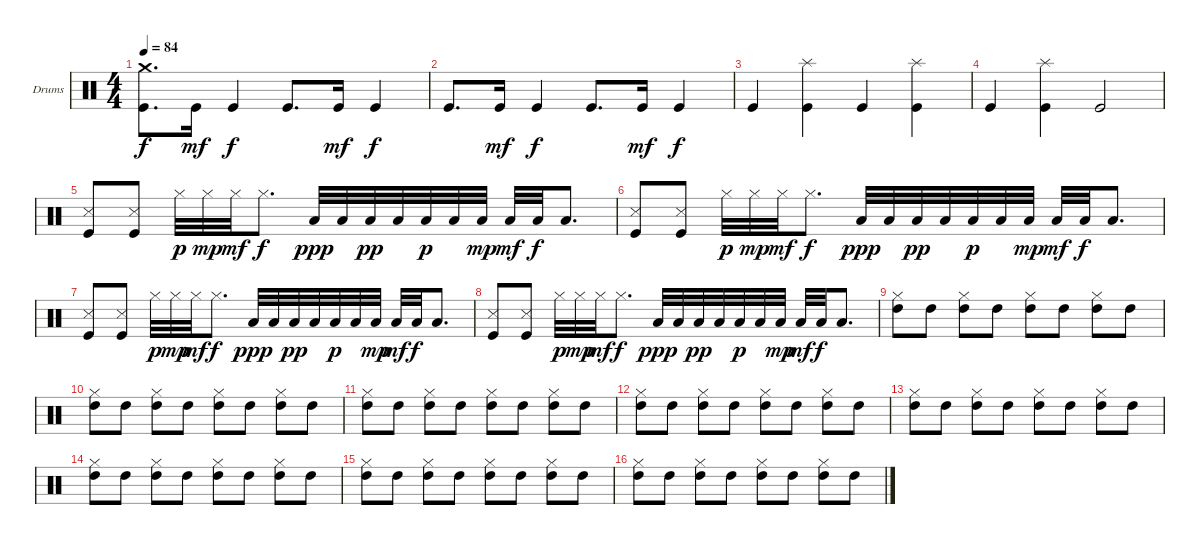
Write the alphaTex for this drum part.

\bracketExtendMode groupsimilarinstruments
\firstSystemTrackNameOrientation horizontal
\otherSystemsTrackNameOrientation horizontal
\track ("Drumkit" "Drums") {instrument percussion}
\staff {score}
\articulation defaults
\ts (4 4)
\tempo 84
\clef neutral
\ks c
("Kick (hit)" "Crash medium (hit)").8{d dy f} "Kick (hit)".16{dy mf} "Kick (hit)".4{dy f} "Kick (hit)".8{d} "Kick (hit)".16{dy mf} "Kick (hit)".4{dy f} |
"Kick (hit)".8{d} "Kick (hit)".16{dy mf} "Kick (hit)".4{dy f} "Kick (hit)".8{d} "Kick (hit)".16{dy mf} "Kick (hit)".4{dy f} |
"Kick (hit)".4 ("Kick (hit)" "Splash (hit)").4 "Kick (hit)".4 ("Kick (hit)" "Splash (hit)").4 |
"Kick (hit)".4 ("Kick (hit)" "Splash (hit)").4 "Kick (hit)".2 |
("Snare (side stick) 3" "Kick (hit)").8 ("Snare (side stick) 3" "Kick (hit)").8 "Hi-Hat (closed)".32{dy p} "Hi-Hat (closed)".32{dy mp} "Hi-Hat (closed)".32{dy mf} "Hi-Hat (closed)".8{d dy f} "Low Tom (hit)".32{dy ppp} "Low Tom (hit)".32 "Low Tom (hit)".32{dy pp} "Low Tom (hit)".32 "Low Tom (hit)".32{dy p} "Low Tom (hit)".32 "Low Tom (hit)".32{dy mp} "Low Tom (hit)".32{dy mf} "Low Tom (hit)".32{dy f} "Low Tom (hit)".8{d} |
("Snare (side stick) 3" "Kick (hit)").8 ("Snare (side stick) 3" "Kick (hit)").8 "Hi-Hat (closed)".32{dy p} "Hi-Hat (closed)".32{dy mp} "Hi-Hat (closed)".32{dy mf} "Hi-Hat (closed)".8{d dy f} "Low Tom (hit)".32{dy ppp} "Low Tom (hit)".32 "Low Tom (hit)".32{dy pp} "Low Tom (hit)".32 "Low Tom (hit)".32{dy p} "Low Tom (hit)".32 "Low Tom (hit)".32{dy mp} "Low Tom (hit)".32{dy mf} "Low Tom (hit)".32{dy f} "Low Tom (hit)".8{d} |
("Snare (side stick) 3" "Kick (hit)").8 ("Snare (side stick) 3" "Kick (hit)").8 "Hi-Hat (closed)".32{dy p} "Hi-Hat (closed)".32{dy mp} "Hi-Hat (closed)".32{dy mf} "Hi-Hat (closed)".8{d dy f} "Low Tom (hit)".32{dy ppp} "Low Tom (hit)".32 "Low Tom (hit)".32{dy pp} "Low Tom (hit)".32 "Low Tom (hit)".32{dy p} "Low Tom (hit)".32 "Low Tom (hit)".32{dy mp} "Low Tom (hit)".32{dy mf} "Low Tom (hit)".32{dy f} "Low Tom (hit)".8{d} |
("Snare (side stick) 3" "Kick (hit)").8 ("Snare (side stick) 3" "Kick (hit)").8 "Hi-Hat (closed)".32{dy p} "Hi-Hat (closed)".32{dy mp} "Hi-Hat (closed)".32{dy mf} "Hi-Hat (closed)".8{d dy f} "Low Tom (hit)".32{dy ppp} "Low Tom (hit)".32 "Low Tom (hit)".32{dy pp} "Low Tom (hit)".32 "Low Tom (hit)".32{dy p} "Low Tom (hit)".32 "Low Tom (hit)".32{dy mp} "Low Tom (hit)".32{dy mf} "Low Tom (hit)".32{dy f} "Low Tom (hit)".8{d} |
("High Tom (hit)" "Hi-Hat (closed)").8 "High Tom (hit)".8 ("High Tom (hit)" "Hi-Hat (closed)").8 "High Tom (hit)".8 ("High Tom (hit)" "Hi-Hat (closed)").8 "High Tom (hit)".8 ("High Tom (hit)" "Hi-Hat (closed)").8 "High Tom (hit)".8 |
("High Tom (hit)" "Hi-Hat (closed)").8 "High Tom (hit)".8 ("High Tom (hit)" "Hi-Hat (closed)").8 "High Tom (hit)".8 ("High Tom (hit)" "Hi-Hat (closed)").8 "High Tom (hit)".8 ("High Tom (hit)" "Hi-Hat (closed)").8 "High Tom (hit)".8 |
("High Tom (hit)" "Hi-Hat (closed)").8 "High Tom (hit)".8 ("High Tom (hit)" "Hi-Hat (closed)").8 "High Tom (hit)".8 ("High Tom (hit)" "Hi-Hat (closed)").8 "High Tom (hit)".8 ("High Tom (hit)" "Hi-Hat (closed)").8 "High Tom (hit)".8 |
("High Tom (hit)" "Hi-Hat (closed)").8 "High Tom (hit)".8 ("High Tom (hit)" "Hi-Hat (closed)").8 "High Tom (hit)".8 ("High Tom (hit)" "Hi-Hat (closed)").8 "High Tom (hit)".8 ("High Tom (hit)" "Hi-Hat (closed)").8 "High Tom (hit)".8 |
("High Tom (hit)" "Hi-Hat (closed)").8 "High Tom (hit)".8 ("High Tom (hit)" "Hi-Hat (closed)").8 "High Tom (hit)".8 ("High Tom (hit)" "Hi-Hat (closed)").8 "High Tom (hit)".8 ("High Tom (hit)" "Hi-Hat (closed)").8 "High Tom (hit)".8 |
("High Tom (hit)" "Hi-Hat (closed)").8 "High Tom (hit)".8 ("High Tom (hit)" "Hi-Hat (closed)").8 "High Tom (hit)".8 ("High Tom (hit)" "Hi-Hat (closed)").8 "High Tom (hit)".8 ("High Tom (hit)" "Hi-Hat (closed)").8 "High Tom (hit)".8 |
("High Tom (hit)" "Hi-Hat (closed)").8 "High Tom (hit)".8 ("High Tom (hit)" "Hi-Hat (closed)").8 "High Tom (hit)".8 ("High Tom (hit)" "Hi-Hat (closed)").8 "High Tom (hit)".8 ("High Tom (hit)" "Hi-Hat (closed)").8 "High Tom (hit)".8 |
("High Tom (hit)" "Hi-Hat (closed)").8 "High Tom (hit)".8 ("High Tom (hit)" "Hi-Hat (closed)").8 "High Tom (hit)".8 ("High Tom (hit)" "Hi-Hat (closed)").8 "High Tom (hit)".8 ("High Tom (hit)" "Hi-Hat (closed)").8 "High Tom (hit)".8
